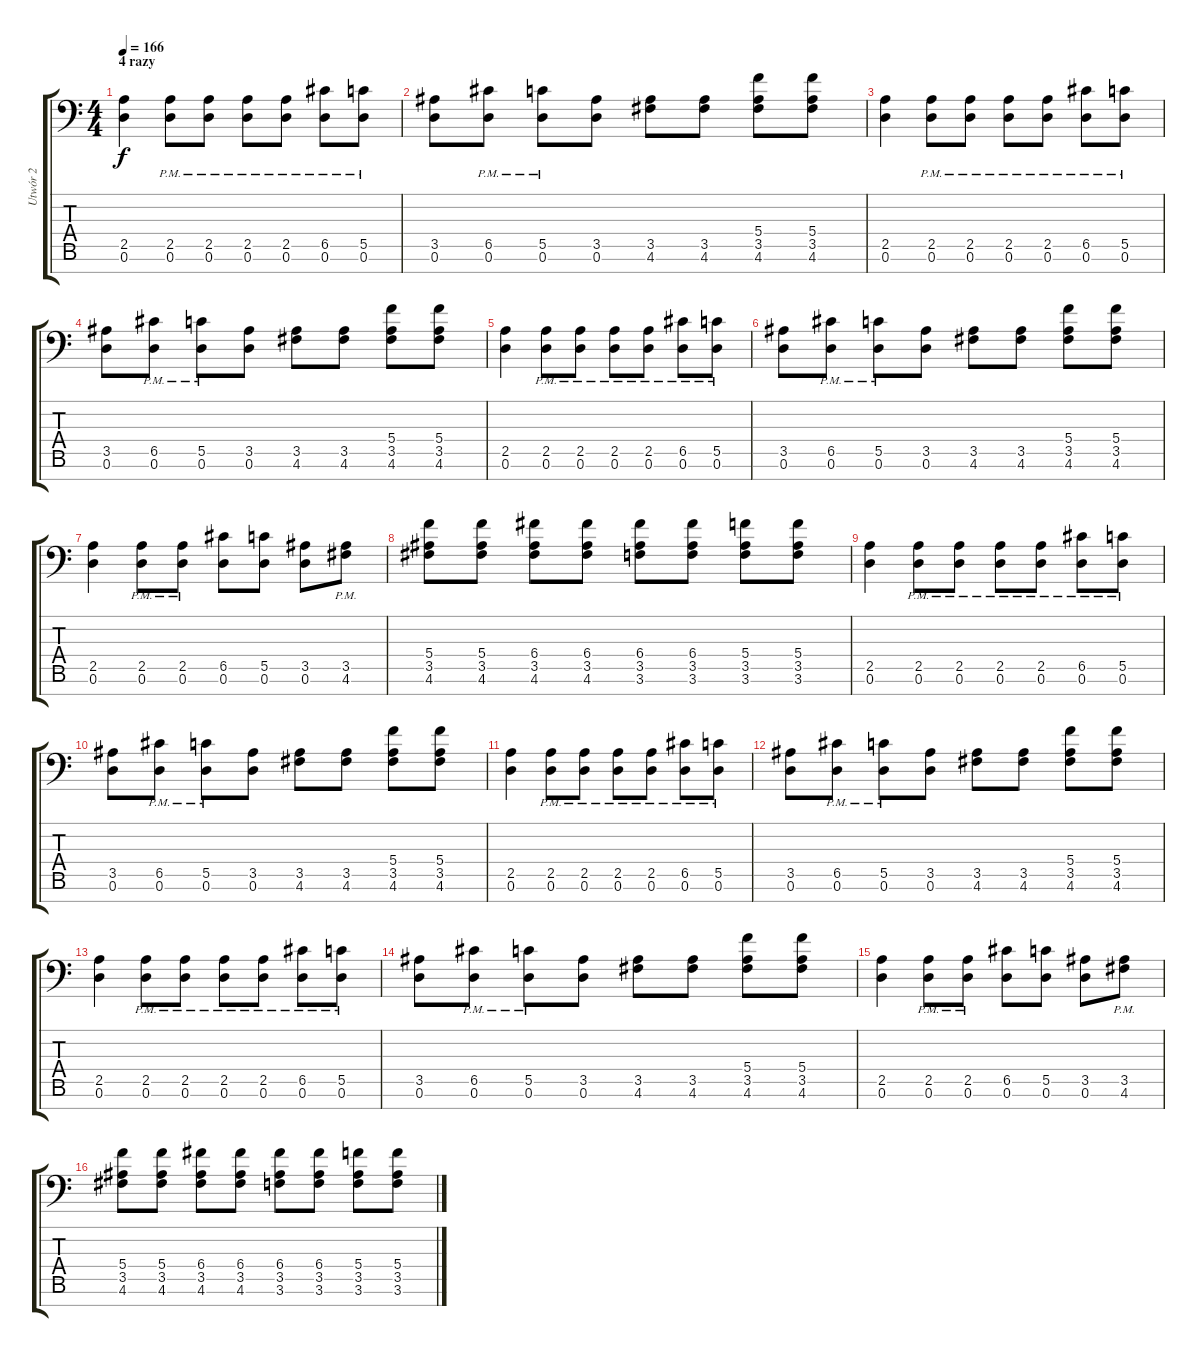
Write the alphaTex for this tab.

\track ("Utwór 2" "Utwór 2") {instrument overdrivenguitar}
\staff {score tabs}
\tuning (D4 A3 F3 C3 G2 D2 A1) {hide}
\ts (4 4)
\section ("" "4 razy")
\tempo 166
\clef f4
\ks c
(2.5 0.6).4{dy f} (2.5{pm} 0.6{pm}).8 (2.5{pm} 0.6{pm}).8 (2.5{pm} 0.6{pm}).8 (2.5{pm} 0.6{pm}).8 (6.5{pm} 0.6{pm}).8 (5.5{pm} 0.6{pm}).8 |
(3.5 0.6).8 (6.5{pm} 0.6{pm}).8 (5.5{pm} 0.6{pm}).8 (3.5 0.6).8 (3.5 4.6).8 (3.5 4.6).8 (5.4 3.5 4.6).8 (5.4 3.5 4.6).8 |
(2.5 0.6).4 (2.5{pm} 0.6{pm}).8 (2.5{pm} 0.6{pm}).8 (2.5{pm} 0.6{pm}).8 (2.5{pm} 0.6{pm}).8 (6.5{pm} 0.6{pm}).8 (5.5{pm} 0.6{pm}).8 |
(3.5 0.6).8 (6.5{pm} 0.6{pm}).8 (5.5{pm} 0.6{pm}).8 (3.5 0.6).8 (3.5 4.6).8 (3.5 4.6).8 (5.4 3.5 4.6).8 (5.4 3.5 4.6).8 |
(2.5 0.6).4 (2.5{pm} 0.6{pm}).8 (2.5{pm} 0.6{pm}).8 (2.5{pm} 0.6{pm}).8 (2.5{pm} 0.6{pm}).8 (6.5{pm} 0.6{pm}).8 (5.5{pm} 0.6{pm}).8 |
(3.5 0.6).8 (6.5{pm} 0.6{pm}).8 (5.5{pm} 0.6{pm}).8 (3.5 0.6).8 (3.5 4.6).8 (3.5 4.6).8 (5.4 3.5 4.6).8 (5.4 3.5 4.6).8 |
(2.5 0.6).4 (2.5{pm} 0.6{pm}).8 (2.5{pm} 0.6{pm}).8 (6.5 0.6).8 (5.5 0.6).8 (3.5 0.6).8 (3.5{pm} 4.6{pm}).8 |
(5.4 3.5 4.6).8 (5.4 3.5 4.6).8 (6.4 3.5 4.6).8 (6.4 3.5 4.6).8 (6.4 3.5 3.6).8 (6.4 3.5 3.6).8 (5.4 3.5 3.6).8 (5.4 3.5 3.6).8 |
(2.5 0.6).4 (2.5{pm} 0.6{pm}).8 (2.5{pm} 0.6{pm}).8 (2.5{pm} 0.6{pm}).8 (2.5{pm} 0.6{pm}).8 (6.5{pm} 0.6{pm}).8 (5.5{pm} 0.6{pm}).8 |
(3.5 0.6).8 (6.5{pm} 0.6{pm}).8 (5.5{pm} 0.6{pm}).8 (3.5 0.6).8 (3.5 4.6).8 (3.5 4.6).8 (5.4 3.5 4.6).8 (5.4 3.5 4.6).8 |
(2.5 0.6).4 (2.5{pm} 0.6{pm}).8 (2.5{pm} 0.6{pm}).8 (2.5{pm} 0.6{pm}).8 (2.5{pm} 0.6{pm}).8 (6.5{pm} 0.6{pm}).8 (5.5{pm} 0.6{pm}).8 |
(3.5 0.6).8 (6.5{pm} 0.6{pm}).8 (5.5{pm} 0.6{pm}).8 (3.5 0.6).8 (3.5 4.6).8 (3.5 4.6).8 (5.4 3.5 4.6).8 (5.4 3.5 4.6).8 |
(2.5 0.6).4 (2.5{pm} 0.6{pm}).8 (2.5{pm} 0.6{pm}).8 (2.5{pm} 0.6{pm}).8 (2.5{pm} 0.6{pm}).8 (6.5{pm} 0.6{pm}).8 (5.5{pm} 0.6{pm}).8 |
(3.5 0.6).8 (6.5{pm} 0.6{pm}).8 (5.5{pm} 0.6{pm}).8 (3.5 0.6).8 (3.5 4.6).8 (3.5 4.6).8 (5.4 3.5 4.6).8 (5.4 3.5 4.6).8 |
(2.5 0.6).4 (2.5{pm} 0.6{pm}).8 (2.5{pm} 0.6{pm}).8 (6.5 0.6).8 (5.5 0.6).8 (3.5 0.6).8 (3.5{pm} 4.6{pm}).8 |
(5.4 3.5 4.6).8 (5.4 3.5 4.6).8 (6.4 3.5 4.6).8 (6.4 3.5 4.6).8 (6.4 3.5 3.6).8 (6.4 3.5 3.6).8 (5.4 3.5 3.6).8 (5.4 3.5 3.6).8
